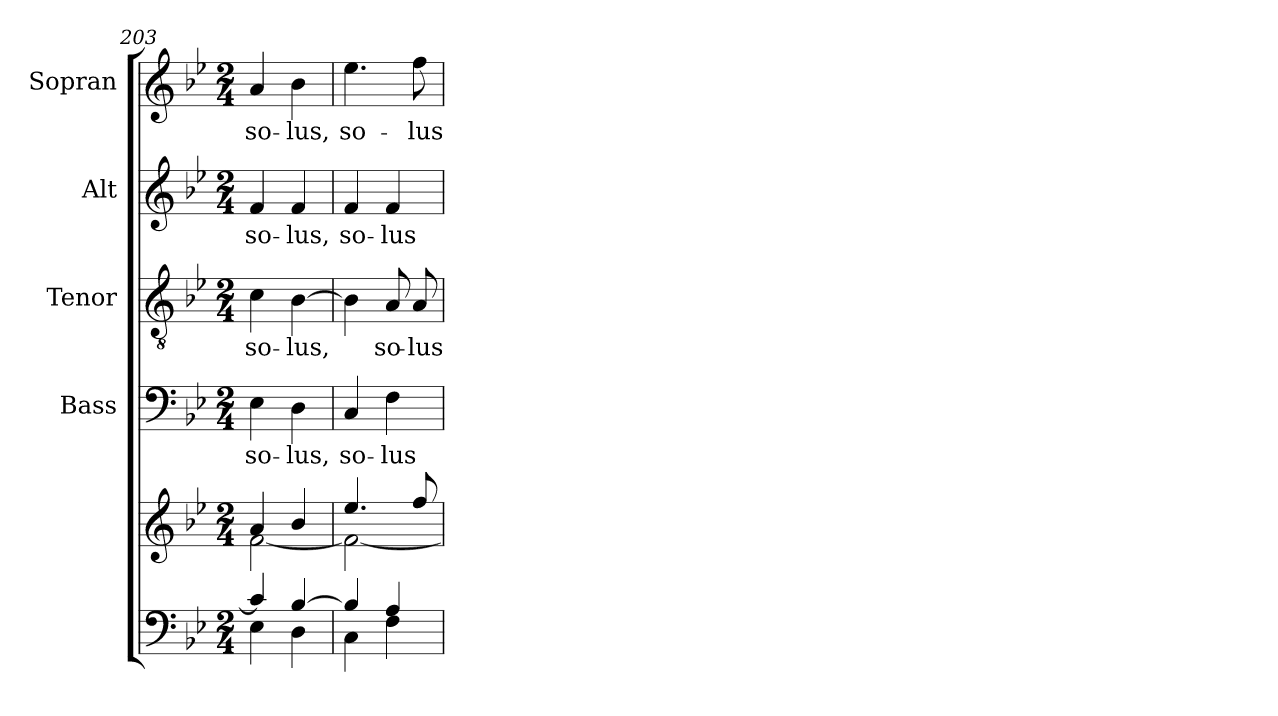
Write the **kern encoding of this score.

**kern	**kern	**kern	**text	**kern	**text	**kern	**text	**kern	**text
*part5	*part5	*part4	*part4	*part3	*part3	*part2	*part2	*part1	*part1
*staff6	*staff5	*staff4	*staff4	*staff3	*staff3	*staff2	*staff2	*staff1	*staff1
*	*	*I"Bass	*	*I"Tenor	*	*I"Alt	*	*I"Sopran	*
*	*	*I'B.	*	*I'T.	*	*I'A.	*	*I'S.	*
*clefF4	*clefG2	*clefF4	*	*clefGv2	*	*clefG2	*	*clefG2	*
*k[b-e-]	*k[b-e-]	*k[b-e-]	*	*k[b-e-]	*	*k[b-e-]	*	*k[b-e-]	*
*B-:	*B-:	*B-:	*	*B-:	*	*B-:	*	*B-:	*
*M2/4	*M2/4	*M2/4	*	*M2/4	*	*M2/4	*	*M2/4	*
=203	=203	=203	=203	=203	=203	=203	=203	=203	=203
*^	*^	*	*	*	*	*	*	*	*
!	!	!	!	!	!LO:LY:b	!	!LO:LY:b	!	!LO:LY:b	!	!LO:LY:b
4c/]	4E-\	4a/	[<2f\	4E-\	so-	4c\	so-	4f/	so-	4a/	so-
!	!	!	!	!	!LO:LY:b	!	!LO:LY:b	!	!LO:LY:b	!	!LO:LY:b
[>4B-/	4D\	4b-/	.	4D\	-lus,	[4B-\	-lus,	4f/	-lus,	4b-\	-lus,
!!LO:LB:g=z
=204	=204	=204	=204	=204	=204	=204	=204	=204	=204	=204	=204
!	!	!	!	!	!LO:LY:b	!	!	!	!LO:LY:b	!	!LO:LY:b
4B-/]	4C\	4.ee-/	2f\_	4C/	so-	4B-\]	.	4f/	so-	4.ee-\	so-
!	!	!	!	!	!LO:LY:b	!	!LO:LY:b	!	!LO:LY:b	!	!
4A/	4F\	.	.	4F\	-lus	8A/	so-	4f/	-lus	.	.
!	!	!	!	!	!	!	!LO:LY:b	!	!	!	!LO:LY:b
.	.	8ff/	.	.	.	8A/	-lus	.	.	8ff\	-lus
*v	*v	*	*	*	*	*	*	*	*	*	*
*	*v	*v	*	*	*	*	*	*	*	*
=	=	=	=	=	=	=	=	=	=
*-	*-	*-	*-	*-	*-	*-	*-	*-	*-
